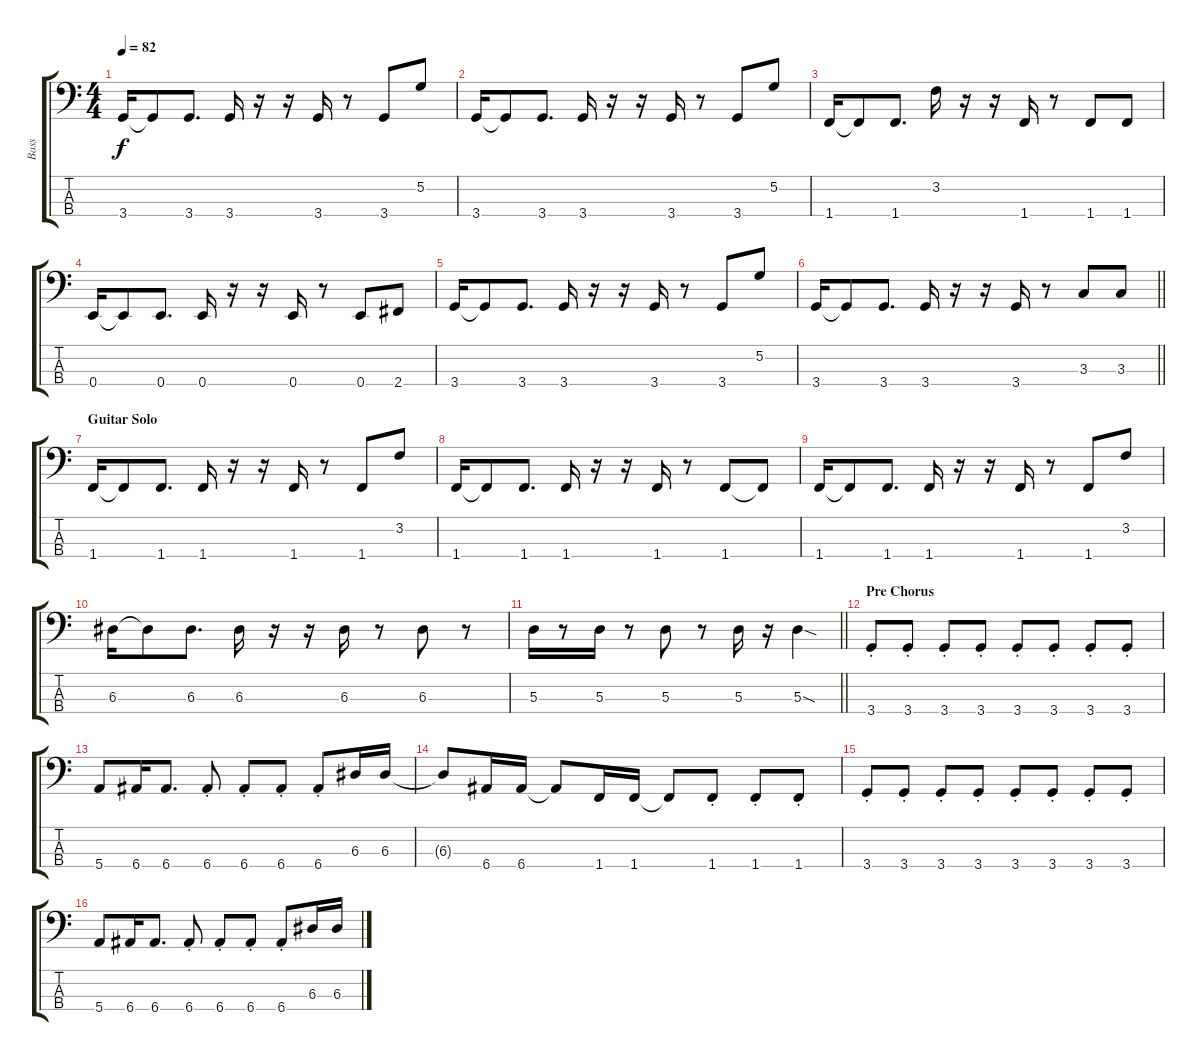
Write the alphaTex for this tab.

\track ("Bass" "Bass") {instrument electricbassfinger}
\staff {score tabs}
\tuning (G2 D2 A1 E1) {hide}
\ts (4 4)
\tempo 82
\clef f4
\ks c
3.4.16{dy f} 3.4{t}.8 3.4.8{d} 3.4.16 r.16 r.16 3.4.16 r.8 3.4.8 5.2.8 |
3.4.16 3.4{t}.8 3.4.8{d} 3.4.16 r.16 r.16 3.4.16 r.8 3.4.8 5.2.8 |
1.4.16 1.4{t}.8 1.4.8{d} 3.2.16 r.16 r.16 1.4.16 r.8 1.4.8 1.4.8 |
0.4.16 0.4{t}.8 0.4.8{d} 0.4.16 r.16 r.16 0.4.16 r.8 0.4.8 2.4.8 |
3.4.16 3.4{t}.8 3.4.8{d} 3.4.16 r.16 r.16 3.4.16 r.8 3.4.8 5.2.8 |
\barLineRight lightlight
3.4.16 3.4{t}.8 3.4.8{d} 3.4.16 r.16 r.16 3.4.16 r.8 3.3.8 3.3.8 |
\section ("" "Guitar Solo")
1.4.16 1.4{t}.8 1.4.8{d} 1.4.16 r.16 r.16 1.4.16 r.8 1.4.8 3.2.8 |
1.4.16 1.4{t}.8 1.4.8{d} 1.4.16 r.16 r.16 1.4.16 r.8 1.4.8 1.4{t}.8 |
1.4.16 1.4{t}.8 1.4.8{d} 1.4.16 r.16 r.16 1.4.16 r.8 1.4.8 3.2.8 |
6.3.16 6.3{t}.8 6.3.8{d} 6.3.16 r.16 r.16 6.3.16 r.8 6.3.8 r.8 |
\barLineRight lightlight
5.3.16 r.8 5.3.16 r.8 5.3.8 r.8 5.3.16 r.16 5.3{sod}.4 |
\section ("" "Pre Chorus")
3.4{st}.8 3.4{st}.8 3.4{st}.8 3.4{st}.8 3.4{st}.8 3.4{st}.8 3.4{st}.8 3.4{st}.8 |
5.4.8 6.4.16 6.4.8{d} 6.4{st}.8 6.4{st}.8 6.4{st}.8 6.4{st}.8 6.3.16 6.3.16 |
6.3{t}.8 6.4.16 6.4.16 6.4{t}.8 1.4.16 1.4.16 1.4{t}.8 1.4{st}.8 1.4{st}.8 1.4{st}.8 |
3.4{st}.8 3.4{st}.8 3.4{st}.8 3.4{st}.8 3.4{st}.8 3.4{st}.8 3.4{st}.8 3.4{st}.8 |
5.4.8 6.4.16 6.4.8{d} 6.4{st}.8 6.4{st}.8 6.4{st}.8 6.4{st}.8 6.3.16 6.3.16
